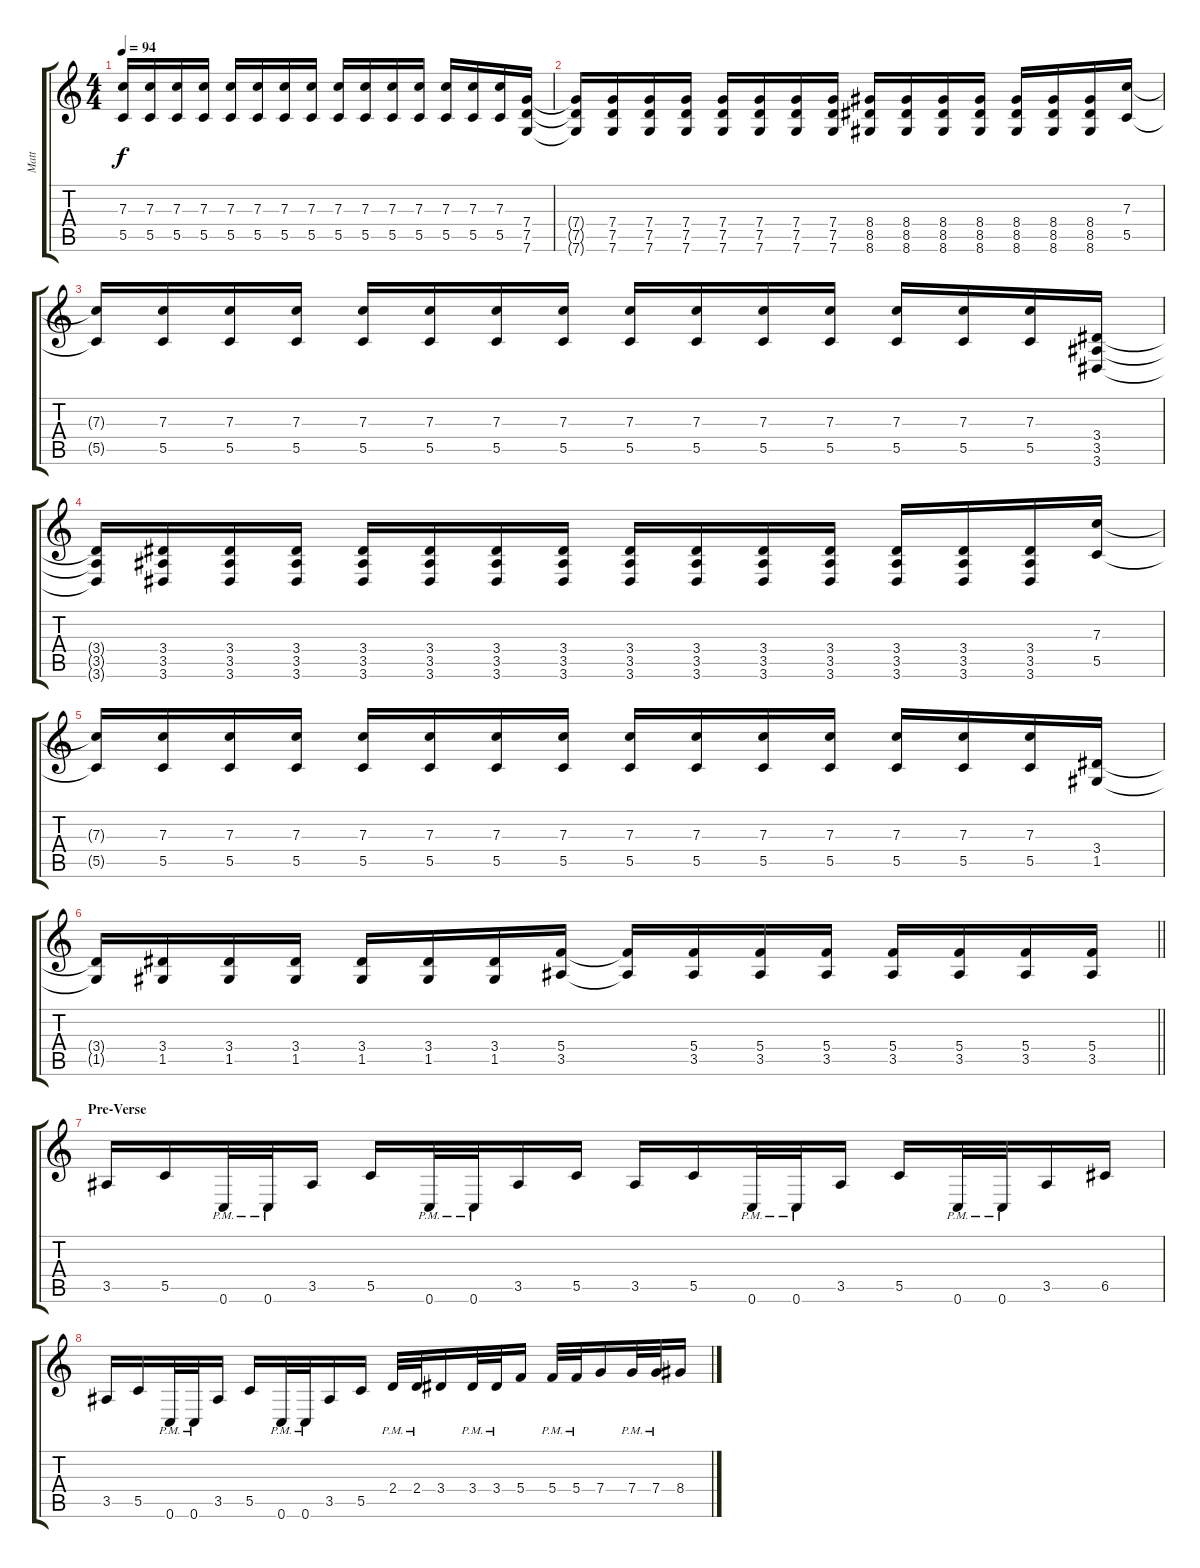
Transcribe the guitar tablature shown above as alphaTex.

\track ("Matt" "Matt") {instrument distortionguitar}
\staff {score tabs}
\tuning (D4 A3 F3 C3 G2 C2) {hide}
\ts (4 4)
\tempo 94
\clef g2
\ks c
(7.3{t} 5.5{t}).16{dy f} (7.3 5.5).16 (7.3 5.5).16 (7.3 5.5).16 (7.3 5.5).16 (7.3 5.5).16 (7.3 5.5).16 (7.3 5.5).16 (7.3 5.5).16 (7.3 5.5).16 (7.3 5.5).16 (7.3 5.5).16 (7.3 5.5).16 (7.3 5.5).16 (7.3 5.5).16 (7.4 7.5 7.6).16 |
(7.4{t} 7.5{t} 7.6{t}).16 (7.4 7.5 7.6).16 (7.4 7.5 7.6).16 (7.4 7.5 7.6).16 (7.4 7.5 7.6).16 (7.4 7.5 7.6).16 (7.4 7.5 7.6).16 (7.4 7.5 7.6).16 (8.4 8.5 8.6).16 (8.4 8.5 8.6).16 (8.4 8.5 8.6).16 (8.4 8.5 8.6).16 (8.4 8.5 8.6).16 (8.4 8.5 8.6).16 (8.4 8.5 8.6).16 (7.3 5.5).16 |
(7.3{t} 5.5{t}).16 (7.3 5.5).16 (7.3 5.5).16 (7.3 5.5).16 (7.3 5.5).16 (7.3 5.5).16 (7.3 5.5).16 (7.3 5.5).16 (7.3 5.5).16 (7.3 5.5).16 (7.3 5.5).16 (7.3 5.5).16 (7.3 5.5).16 (7.3 5.5).16 (7.3 5.5).16 (3.4 3.5 3.6).16 |
(3.4{t} 3.5{t} 3.6{t}).16 (3.4 3.5 3.6).16 (3.4 3.5 3.6).16 (3.4 3.5 3.6).16 (3.4 3.5 3.6).16 (3.4 3.5 3.6).16 (3.4 3.5 3.6).16 (3.4 3.5 3.6).16 (3.4 3.5 3.6).16 (3.4 3.5 3.6).16 (3.4 3.5 3.6).16 (3.4 3.5 3.6).16 (3.4 3.5 3.6).16 (3.4 3.5 3.6).16 (3.4 3.5 3.6).16 (7.3 5.5).16 |
(7.3{t} 5.5{t}).16 (7.3 5.5).16 (7.3 5.5).16 (7.3 5.5).16 (7.3 5.5).16 (7.3 5.5).16 (7.3 5.5).16 (7.3 5.5).16 (7.3 5.5).16 (7.3 5.5).16 (7.3 5.5).16 (7.3 5.5).16 (7.3 5.5).16 (7.3 5.5).16 (7.3 5.5).16 (3.4 1.5).16 |
\barLineRight lightlight
(3.4{t} 1.5{t}).16 (3.4 1.5).16 (3.4 1.5).16 (3.4 1.5).16 (3.4 1.5).16 (3.4 1.5).16 (3.4 1.5).16 (5.4 3.5).16 (5.4{t} 3.5{t}).16 (5.4 3.5).16 (5.4 3.5).16 (5.4 3.5).16 (5.4 3.5).16 (5.4 3.5).16 (5.4 3.5).16 (5.4 3.5).16 |
\section ("" "Pre-Verse")
3.5.16 5.5.16 0.6{pm}.32 0.6{pm}.32 3.5.16 5.5.16 0.6{pm}.32 0.6{pm}.32 3.5.16 5.5.16 3.5.16 5.5.16 0.6{pm}.32 0.6{pm}.32 3.5.16 5.5.16 0.6{pm}.32 0.6{pm}.32 3.5.16 6.5.16 |
3.5.16 5.5.16 0.6{pm}.32 0.6{pm}.32 3.5.16 5.5.16 0.6{pm}.32 0.6{pm}.32 3.5.16 5.5.16 2.4{pm}.32 2.4{pm}.32 3.4.16 3.4{pm}.32 3.4{pm}.32 5.4.16 5.4{pm}.32 5.4{pm}.32 7.4.16 7.4{pm}.32 7.4{pm}.32 8.4.16
